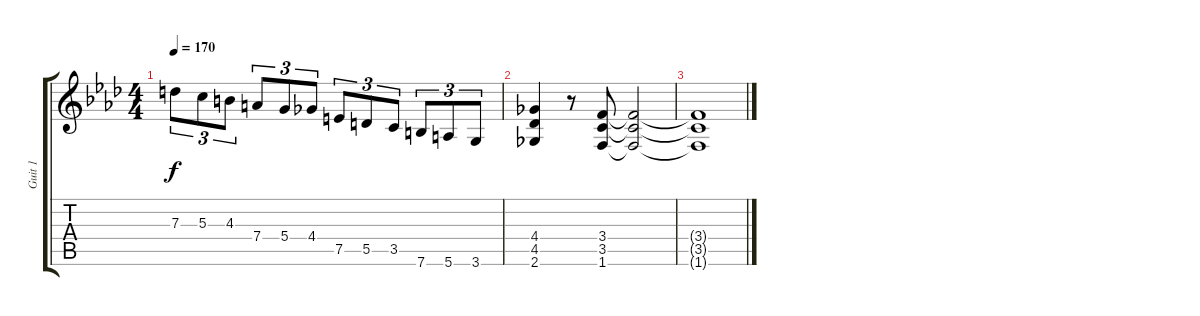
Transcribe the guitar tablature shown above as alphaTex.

\track ("Guit 1" "Guit 1") {instrument overdrivenguitar}
\staff {score tabs}
\tuning (E4 B3 G3 D3 A2 E2) {hide}
\ts (4 4)
\tempo 170
\clef g2
\ks fminor
7.3.8{tu (3 2) dy f} 5.3.8{tu (3 2)} 4.3.8{tu (3 2)} 7.4.8{tu (3 2)} 5.4.8{tu (3 2)} 4.4.8{tu (3 2)} 7.5.8{tu (3 2)} 5.5.8{tu (3 2)} 3.5.8{tu (3 2)} 7.6.8{tu (3 2)} 5.6.8{tu (3 2)} 3.6.8{tu (3 2)} |
(4.4 4.5 2.6).4 r.8 (3.4 3.5 1.6).8 (3.4{t} 3.5{t} 1.6{t}).2 |
(3.4{t} 3.5{t} 1.6{t}).1
